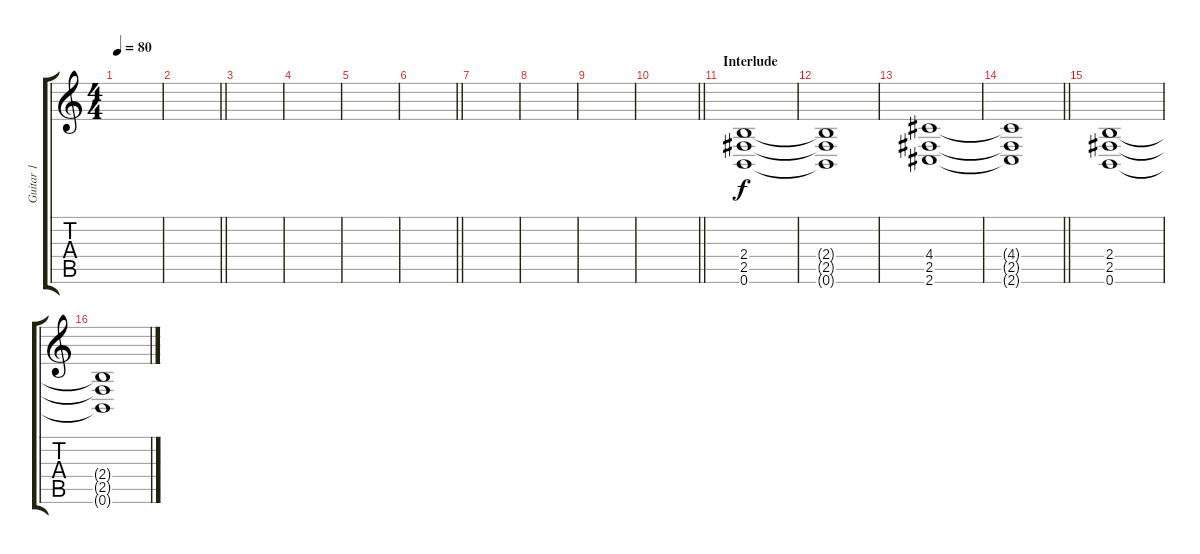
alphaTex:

\track ("Guitar 1" "Guitar 1") {instrument overdrivenguitar}
\staff {score tabs}
\tuning (B3 Gb3 D3 A2 E2 B1) {hide}
\ts (4 4)
\tempo 80
\clef g2
\ks c
|
\barLineRight lightlight
|
|
|
|
\barLineRight lightlight
|
|
|
|
\barLineRight lightlight
|
\section ("" "Interlude")
(2.4 2.5 0.6).1 |
(2.4{t} 2.5{t} 0.6{t}).1 |
(4.4 2.5 2.6).1 |
\barLineRight lightlight
(4.4{t} 2.5{t} 2.6{t}).1 |
(2.4 2.5 0.6).1 |
(2.4{t} 2.5{t} 0.6{t}).1
